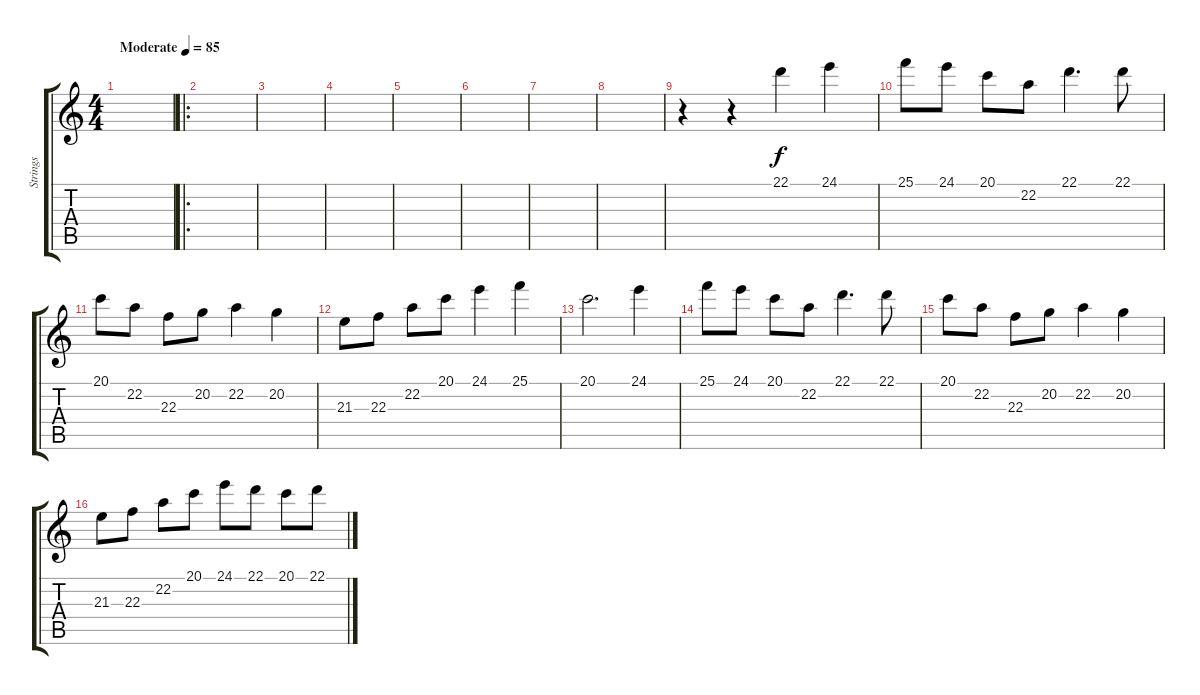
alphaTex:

\track ("Strings" "Strings") {instrument stringensemble1}
\staff {score tabs}
\tuning (E4 B3 G3 D3 A2 E2) {hide}
\ts (4 4)
\tempo (85 "Moderate")
\clef g2
\ks c
|
\ro
|
|
|
|
|
|
|
r.4 r.4 22.1.4 24.1.4 |
25.1.8 24.1.8 20.1.8 22.2.8 22.1.4{d} 22.1.8 |
20.1.8 22.2.8 22.3.8 20.2.8 22.2.4 20.2.4 |
21.3.8 22.3.8 22.2.8 20.1.8 24.1.4 25.1.4 |
20.1.2{d} 24.1.4 |
25.1.8 24.1.8 20.1.8 22.2.8 22.1.4{d} 22.1.8 |
20.1.8 22.2.8 22.3.8 20.2.8 22.2.4 20.2.4 |
21.3.8 22.3.8 22.2.8 20.1.8 24.1.8 22.1.8 20.1.8 22.1.8
